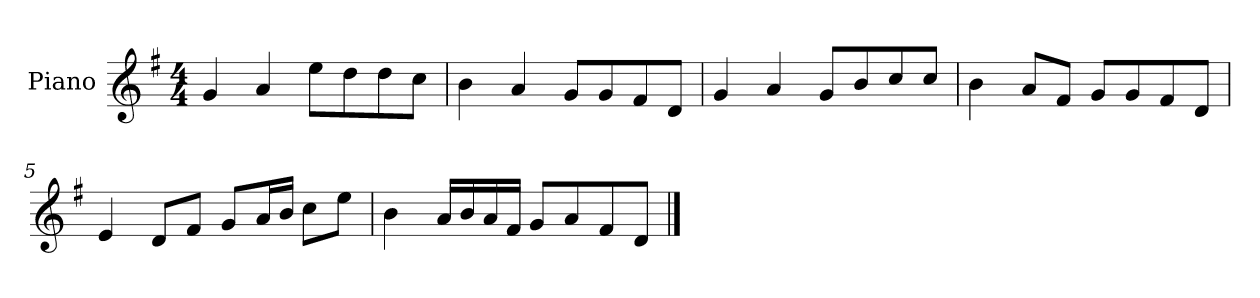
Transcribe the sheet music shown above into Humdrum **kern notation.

**kern
*part1
*staff1
*I"Piano
*I'P-no
*clefG2
*k[f#]
*M4/4
*MM90
=1
4g/
4a/
8ee\L
8dd\
8dd\
8cc\J
=2
4b\
4a/
8g/L
8g/
8f#/
8d/J
=3
4g/
4a/
8g/L
8b/
8cc/
8cc/J
=4
4b\
8a/L
8f#/J
8g/L
8g/
8f#/
8d/J
=5
4e/
8d/L
8f#/J
8g/L
16a/L
16b/JJ
8cc\L
8ee\J
!!LO:LB:g=z
=6
4b\
16a/LL
16b/
16a/
16f#/JJ
8g/L
8a/
8f#/
8d/J
==
*-
